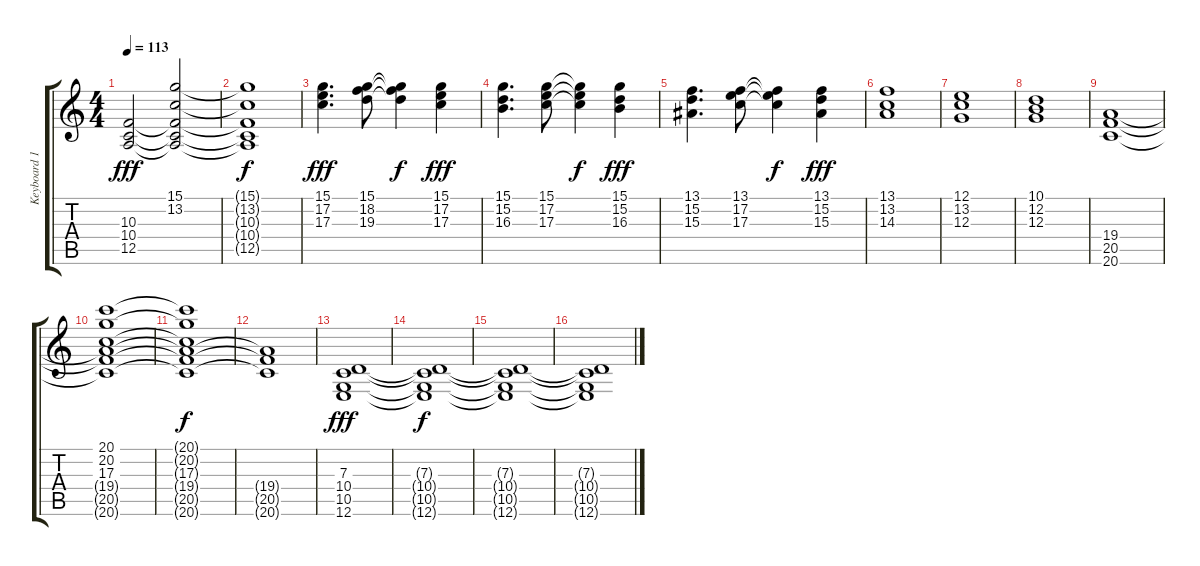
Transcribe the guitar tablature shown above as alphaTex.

\track ("Keyboard 1 (Strings)" "Keyboard 1") {instrument synthstrings1}
\staff {score tabs}
\tuning (E4 B3 G3 D3 A2 E2) {hide}
\ts (4 4)
\tempo 113
\clef g2
\ks c
(10.3 10.4 12.5).2{dy fff} (15.1 13.2 10.3{t} 10.4{t} 12.5{t}).2 |
(15.1{t} 13.2{t} 10.3{t} 10.4{t} 12.5{t}).1{dy f} |
(15.1 17.2 17.3).4{d dy fff} (15.1 18.2 19.3).8 (15.1{t} 18.2{t} 19.3{t}).4{dy f} (15.1 17.2 17.3).4{dy fff} |
(15.1 15.2 16.3).4{d} (15.1 17.2 17.3).8 (15.1{t} 17.2{t} 17.3{t}).4{dy f} (15.1 15.2 16.3).4{dy fff} |
(13.1 15.2 15.3).4{d} (13.1 17.2 17.3).8 (13.1{t} 17.2{t} 17.3{t}).4{dy f} (13.1 15.2 15.3).4{dy fff} |
(13.1 13.2 14.3).1 |
(12.1 13.2 12.3).1 |
(10.1 12.2 12.3).1 |
(19.4 20.5 20.6).1 |
(20.1 20.2 17.3 19.4{t} 20.5{t} 20.6{t}).1 |
(20.1{t} 20.2{t} 17.3{t} 19.4{t} 20.5{t} 20.6{t}).1{dy f} |
(19.4{t} 20.5{t} 20.6{t}).1 |
(7.3 10.4 10.5 12.6).1{dy fff} |
(7.3{t} 10.4{t} 10.5{t} 12.6{t}).1{dy f} |
(7.3{t} 10.4{t} 10.5{t} 12.6{t}).1{volume 0} |
(7.3{t} 10.4{t} 10.5{t} 12.6{t}).1
